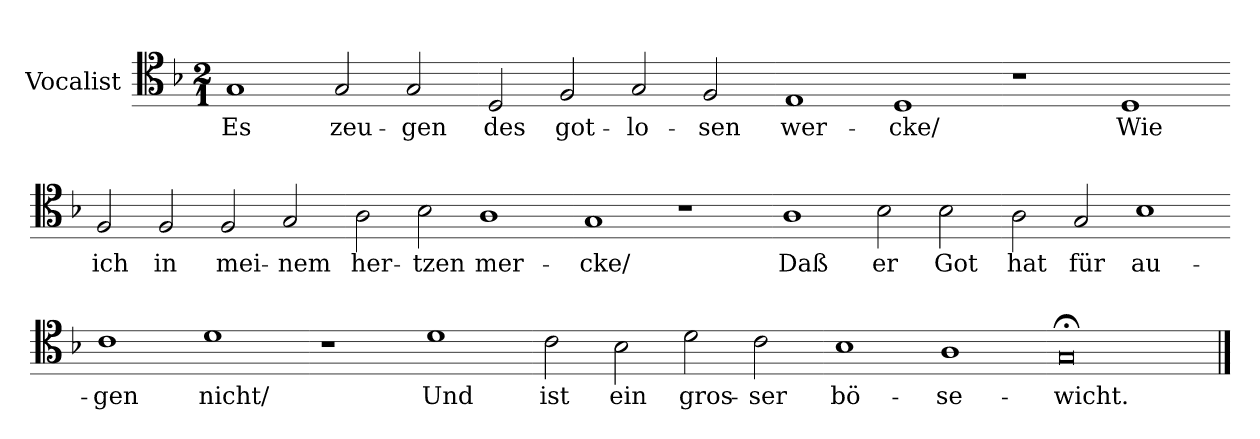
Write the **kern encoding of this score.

**kern	**text
*part1	*part1
*staff1	*staff1
*I"Vocalist	*
*clefC4	*
*k[b-]	*
*M2/1	*
*MM180	*
=	=
1G	Es
2G	zeu-
2G	-gen
=-	=-
2D	des
2F	got-
2G	-lo-
2F	-sen
=-	=-
1E	wer-
1D	-cke/
=-	=-
1r	.
1D	Wie
=-	=-
2F	ich
2F	in
2F	mei-
2G	-nem
=-	=-
2A	her-
2B-	-tzen
1A	mer-
=-	=-
1G	-cke/
1r	.
=-	=-
1A	Daß
2B-	er
2B-	Got
=-	=-
2A	hat
2G	für
1B-	au-
=-	=-
1c	-gen
1d	nicht/
=-	=-
1r	.
1d	Und
=-	=-
2c	ist
2B-	ein
2d	gros-
2c	-ser
=-	=-
1B-	bö-
1A	-se-
=-	=-
0G;<	-wicht.
==	==
*-	*-
